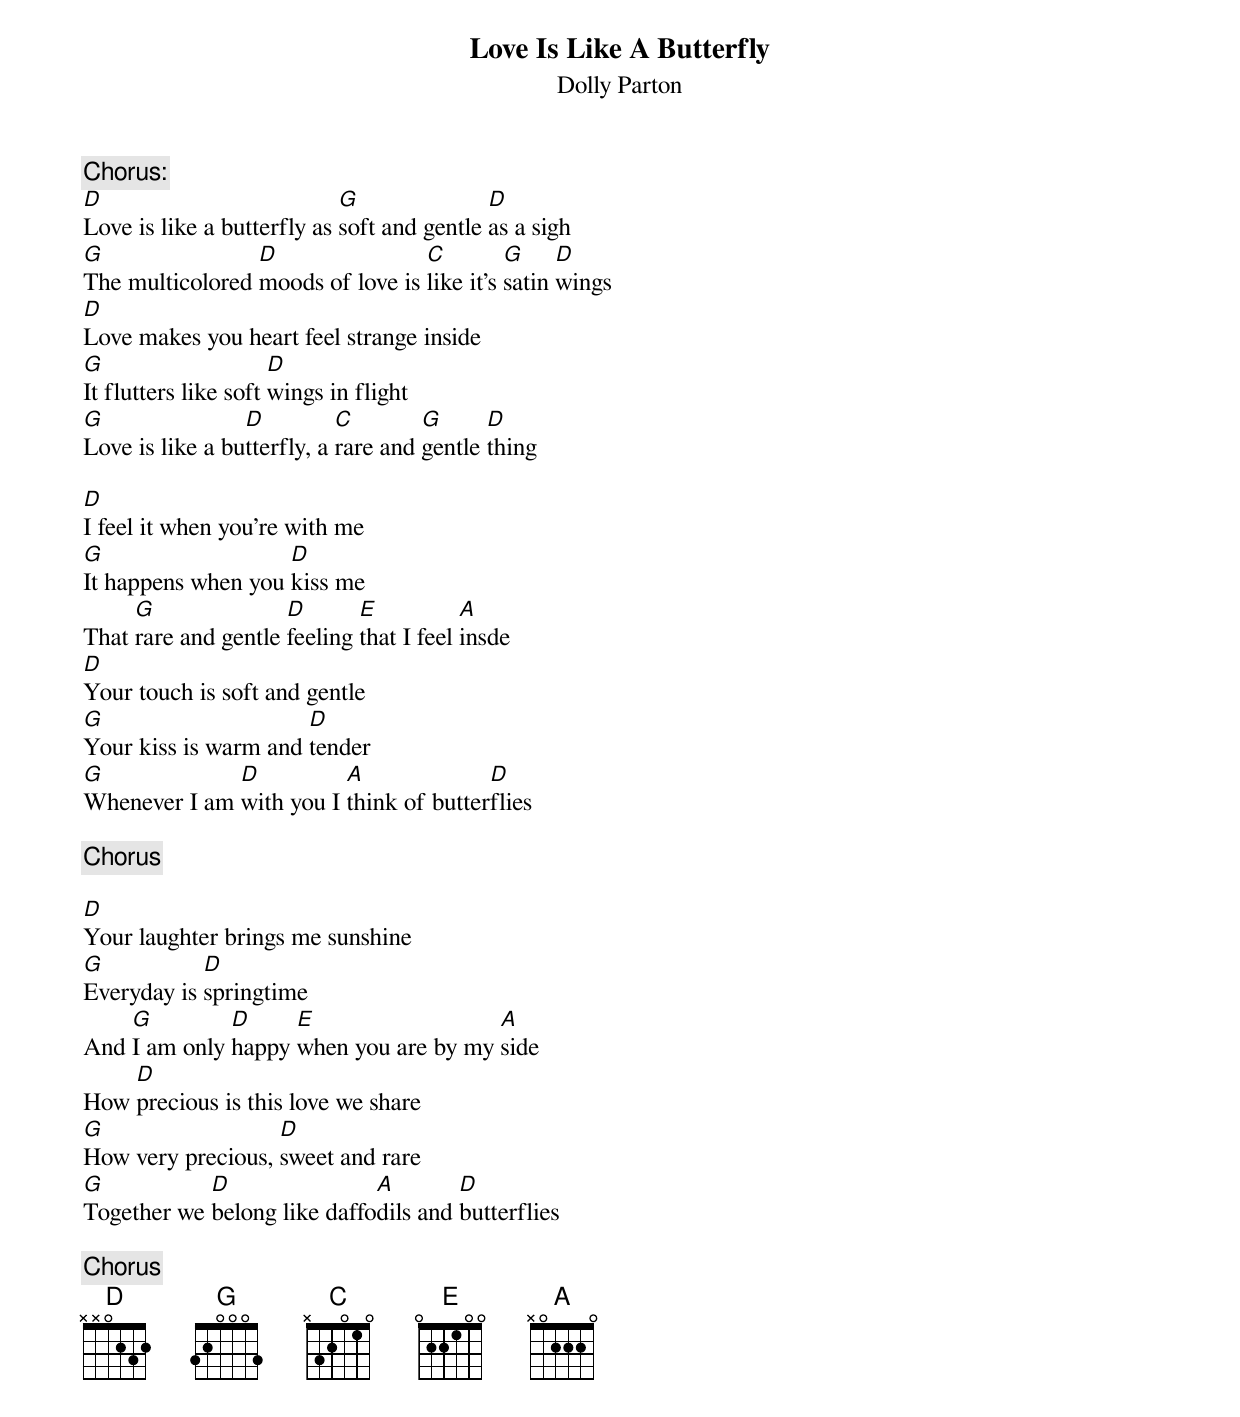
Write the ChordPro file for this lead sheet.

{t:Love Is Like A Butterfly}
{st:Dolly Parton}

{c:Chorus:}
[D]Love is like a butterfly as [G]soft and gentle [D]as a sigh
[G]The multicolored [D]moods of love is [C]like it's [G]satin [D]wings
[D]Love makes you heart feel strange inside
[G]It flutters like soft [D]wings in flight
[G]Love is like a bu[D]tterfly, a [C]rare and [G]gentle [D]thing

[D]I feel it when you're with me
[G]It happens when you [D]kiss me
That [G]rare and gentle [D]feeling [E]that I feel [A]insde
[D]Your touch is soft and gentle
[G]Your kiss is warm and [D]tender
[G]Whenever I am [D]with you I [A]think of butter[D]flies

{c:Chorus}

[D]Your laughter brings me sunshine
[G]Everyday is [D]springtime
And [G]I am only [D]happy [E]when you are by my [A]side
How [D]precious is this love we share
[G]How very precious, [D]sweet and rare
[G]Together we [D]belong like daffo[A]dils and [D]butterflies

{c:Chorus}
